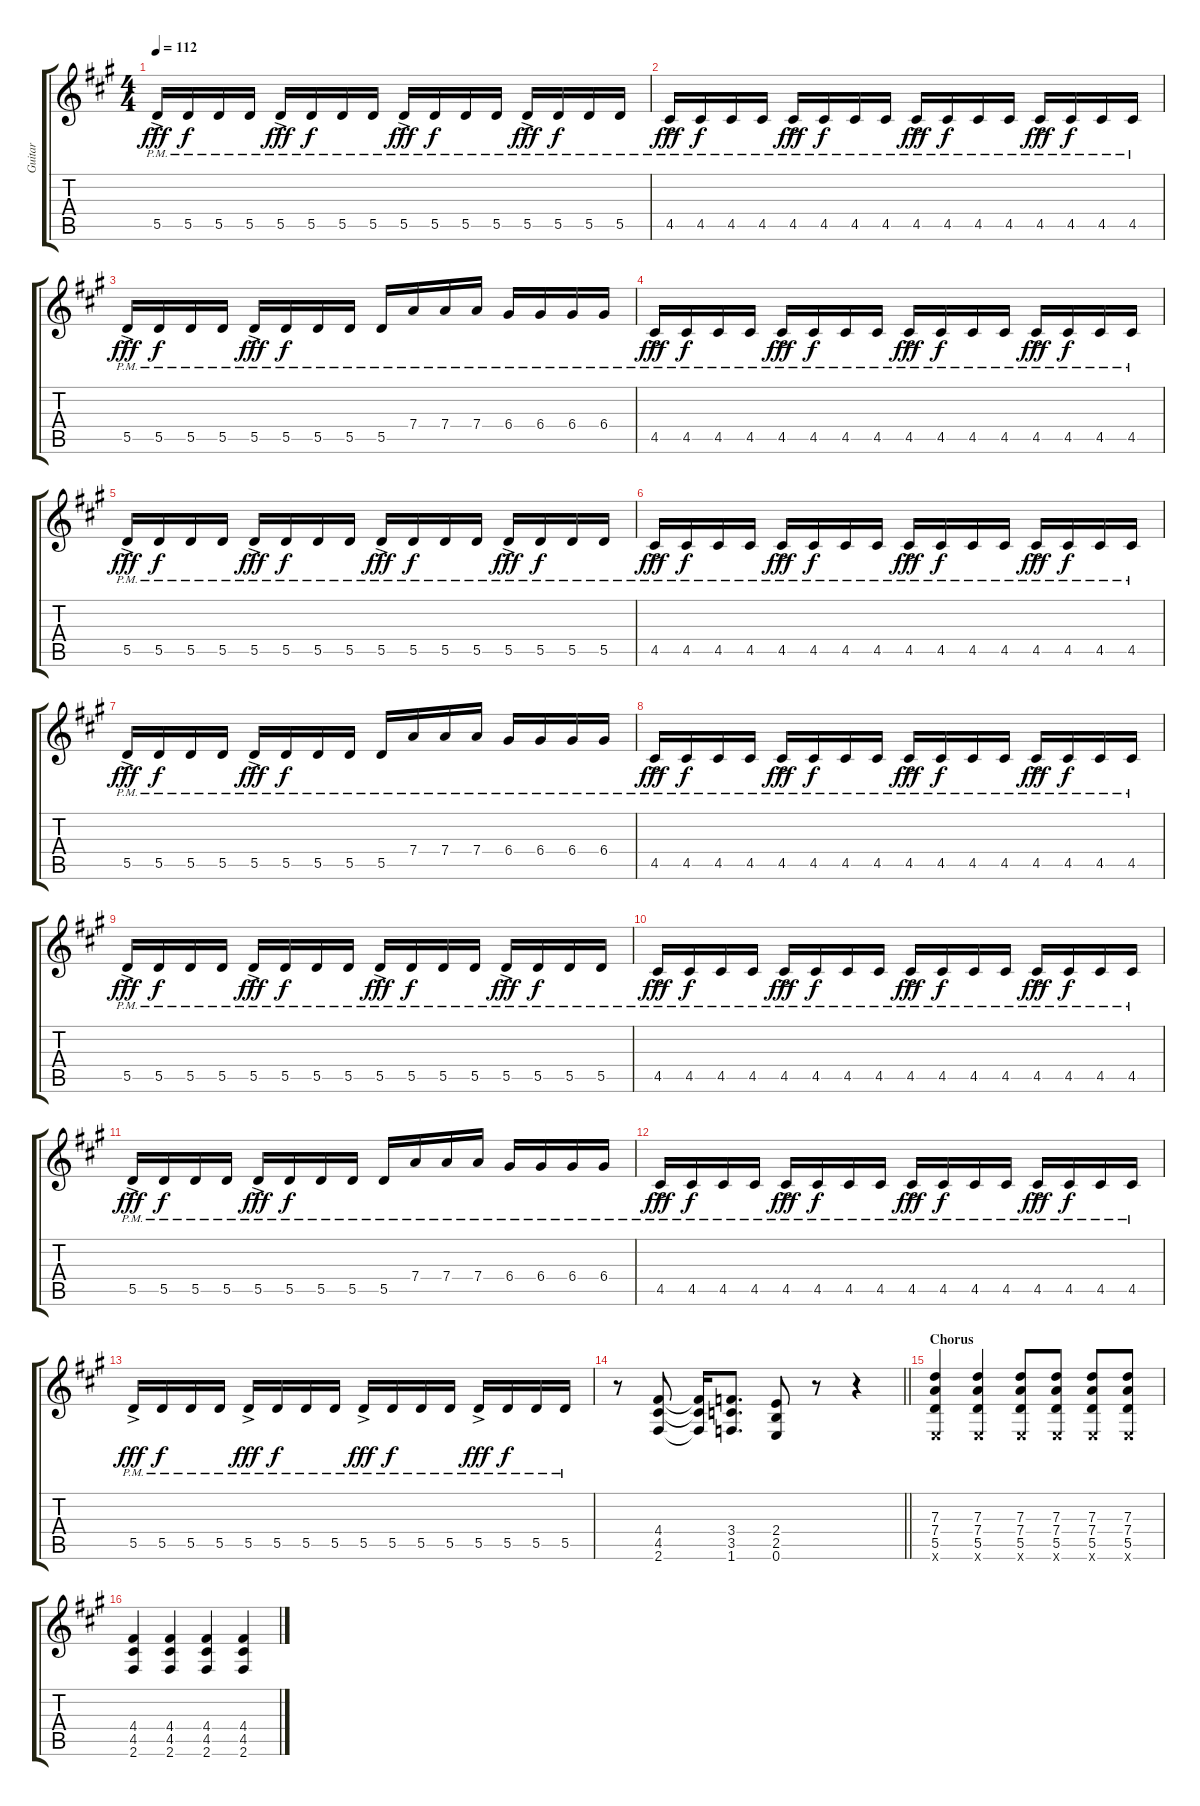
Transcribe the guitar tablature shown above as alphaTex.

\track ("Guitar " "Guitar ") {instrument distortionguitar}
\staff {score tabs}
\tuning (E4 B3 G3 D3 A2 E2) {hide}
\ts (4 4)
\tempo 112
\clef g2
\ks a
5.5{ac pm}.16{dy fff instrument electricguitarmuted} 5.5{pm}.16{dy f} 5.5{pm}.16 5.5{pm}.16 5.5{ac pm}.16{dy fff} 5.5{pm}.16{dy f} 5.5{pm}.16 5.5{pm}.16 5.5{ac pm}.16{dy fff} 5.5{pm}.16{dy f} 5.5{pm}.16 5.5{pm}.16 5.5{ac pm}.16{dy fff} 5.5{pm}.16{dy f} 5.5{pm}.16 5.5{pm}.16 |
4.5{ac pm}.16{dy fff} 4.5{pm}.16{dy f} 4.5{pm}.16 4.5{pm}.16 4.5{ac pm}.16{dy fff} 4.5{pm}.16{dy f} 4.5{pm}.16 4.5{pm}.16 4.5{ac pm}.16{dy fff} 4.5{pm}.16{dy f} 4.5{pm}.16 4.5{pm}.16 4.5{ac pm}.16{dy fff} 4.5{pm}.16{dy f} 4.5{pm}.16 4.5{pm}.16 |
5.5{ac pm}.16{dy fff instrument electricguitarmuted} 5.5{pm}.16{dy f} 5.5{pm}.16 5.5{pm}.16 5.5{ac pm}.16{dy fff} 5.5{pm}.16{dy f} 5.5{pm}.16 5.5{pm}.16 5.5{pm}.16 7.4{pm}.16 7.4{pm}.16 7.4{pm}.16 6.4{pm}.16 6.4{pm}.16 6.4{pm}.16 6.4{pm}.16 |
4.5{ac pm}.16{dy fff} 4.5{pm}.16{dy f} 4.5{pm}.16 4.5{pm}.16 4.5{ac pm}.16{dy fff} 4.5{pm}.16{dy f} 4.5{pm}.16 4.5{pm}.16 4.5{ac pm}.16{dy fff} 4.5{pm}.16{dy f} 4.5{pm}.16 4.5{pm}.16 4.5{ac pm}.16{dy fff} 4.5{pm}.16{dy f} 4.5{pm}.16 4.5{pm}.16 |
5.5{ac pm}.16{dy fff instrument electricguitarmuted} 5.5{pm}.16{dy f} 5.5{pm}.16 5.5{pm}.16 5.5{ac pm}.16{dy fff} 5.5{pm}.16{dy f} 5.5{pm}.16 5.5{pm}.16 5.5{ac pm}.16{dy fff} 5.5{pm}.16{dy f} 5.5{pm}.16 5.5{pm}.16 5.5{ac pm}.16{dy fff} 5.5{pm}.16{dy f} 5.5{pm}.16 5.5{pm}.16 |
4.5{ac pm}.16{dy fff} 4.5{pm}.16{dy f} 4.5{pm}.16 4.5{pm}.16 4.5{ac pm}.16{dy fff} 4.5{pm}.16{dy f} 4.5{pm}.16 4.5{pm}.16 4.5{ac pm}.16{dy fff} 4.5{pm}.16{dy f} 4.5{pm}.16 4.5{pm}.16 4.5{ac pm}.16{dy fff} 4.5{pm}.16{dy f} 4.5{pm}.16 4.5{pm}.16 |
5.5{ac pm}.16{dy fff instrument electricguitarmuted} 5.5{pm}.16{dy f} 5.5{pm}.16 5.5{pm}.16 5.5{ac pm}.16{dy fff} 5.5{pm}.16{dy f} 5.5{pm}.16 5.5{pm}.16 5.5{pm}.16 7.4{pm}.16 7.4{pm}.16 7.4{pm}.16 6.4{pm}.16 6.4{pm}.16 6.4{pm}.16 6.4{pm}.16 |
4.5{ac pm}.16{dy fff} 4.5{pm}.16{dy f} 4.5{pm}.16 4.5{pm}.16 4.5{ac pm}.16{dy fff} 4.5{pm}.16{dy f} 4.5{pm}.16 4.5{pm}.16 4.5{ac pm}.16{dy fff} 4.5{pm}.16{dy f} 4.5{pm}.16 4.5{pm}.16 4.5{ac pm}.16{dy fff} 4.5{pm}.16{dy f} 4.5{pm}.16 4.5{pm}.16 |
5.5{ac pm}.16{dy fff instrument electricguitarmuted} 5.5{pm}.16{dy f} 5.5{pm}.16 5.5{pm}.16 5.5{ac pm}.16{dy fff} 5.5{pm}.16{dy f} 5.5{pm}.16 5.5{pm}.16 5.5{ac pm}.16{dy fff} 5.5{pm}.16{dy f} 5.5{pm}.16 5.5{pm}.16 5.5{ac pm}.16{dy fff} 5.5{pm}.16{dy f} 5.5{pm}.16 5.5{pm}.16 |
4.5{ac pm}.16{dy fff} 4.5{pm}.16{dy f} 4.5{pm}.16 4.5{pm}.16 4.5{ac pm}.16{dy fff} 4.5{pm}.16{dy f} 4.5{pm}.16 4.5{pm}.16 4.5{ac pm}.16{dy fff} 4.5{pm}.16{dy f} 4.5{pm}.16 4.5{pm}.16 4.5{ac pm}.16{dy fff} 4.5{pm}.16{dy f} 4.5{pm}.16 4.5{pm}.16 |
5.5{ac pm}.16{dy fff instrument electricguitarmuted} 5.5{pm}.16{dy f} 5.5{pm}.16 5.5{pm}.16 5.5{ac pm}.16{dy fff} 5.5{pm}.16{dy f} 5.5{pm}.16 5.5{pm}.16 5.5{pm}.16 7.4{pm}.16 7.4{pm}.16 7.4{pm}.16 6.4{pm}.16 6.4{pm}.16 6.4{pm}.16 6.4{pm}.16 |
4.5{ac pm}.16{dy fff} 4.5{pm}.16{dy f} 4.5{pm}.16 4.5{pm}.16 4.5{ac pm}.16{dy fff} 4.5{pm}.16{dy f} 4.5{pm}.16 4.5{pm}.16 4.5{ac pm}.16{dy fff} 4.5{pm}.16{dy f} 4.5{pm}.16 4.5{pm}.16 4.5{ac pm}.16{dy fff} 4.5{pm}.16{dy f} 4.5{pm}.16 4.5{pm}.16 |
5.5{ac pm}.16{dy fff instrument electricguitarmuted} 5.5{pm}.16{dy f} 5.5{pm}.16 5.5{pm}.16 5.5{ac pm}.16{dy fff} 5.5{pm}.16{dy f} 5.5{pm}.16 5.5{pm}.16 5.5{ac pm}.16{dy fff} 5.5{pm}.16{dy f} 5.5{pm}.16 5.5{pm}.16 5.5{ac pm}.16{dy fff} 5.5{pm}.16{dy f} 5.5{pm}.16 5.5{pm}.16 |
\barLineRight lightlight
r.8{volume 13 instrument distortionguitar} (4.4 4.5 2.6).8 (4.4{t} 4.5{t} 2.6{t}).16 (3.4 3.5 1.6).8{d} (2.4 2.5 0.6).8 r.8 r.4 |
\section ("" "Chorus")
(7.3 7.4 5.5 0.6{x}).4 (7.3 7.4 5.5 0.6{x}).4 (7.3 7.4 5.5 0.6{x}).8 (7.3 7.4 5.5 0.6{x}).8 (7.3 7.4 5.5 0.6{x}).8 (7.3 7.4 5.5 0.6{x}).8 |
(4.4 4.5 2.6).4 (4.4 4.5 2.6).4 (4.4 4.5 2.6).4 (4.4 4.5 2.6).4
